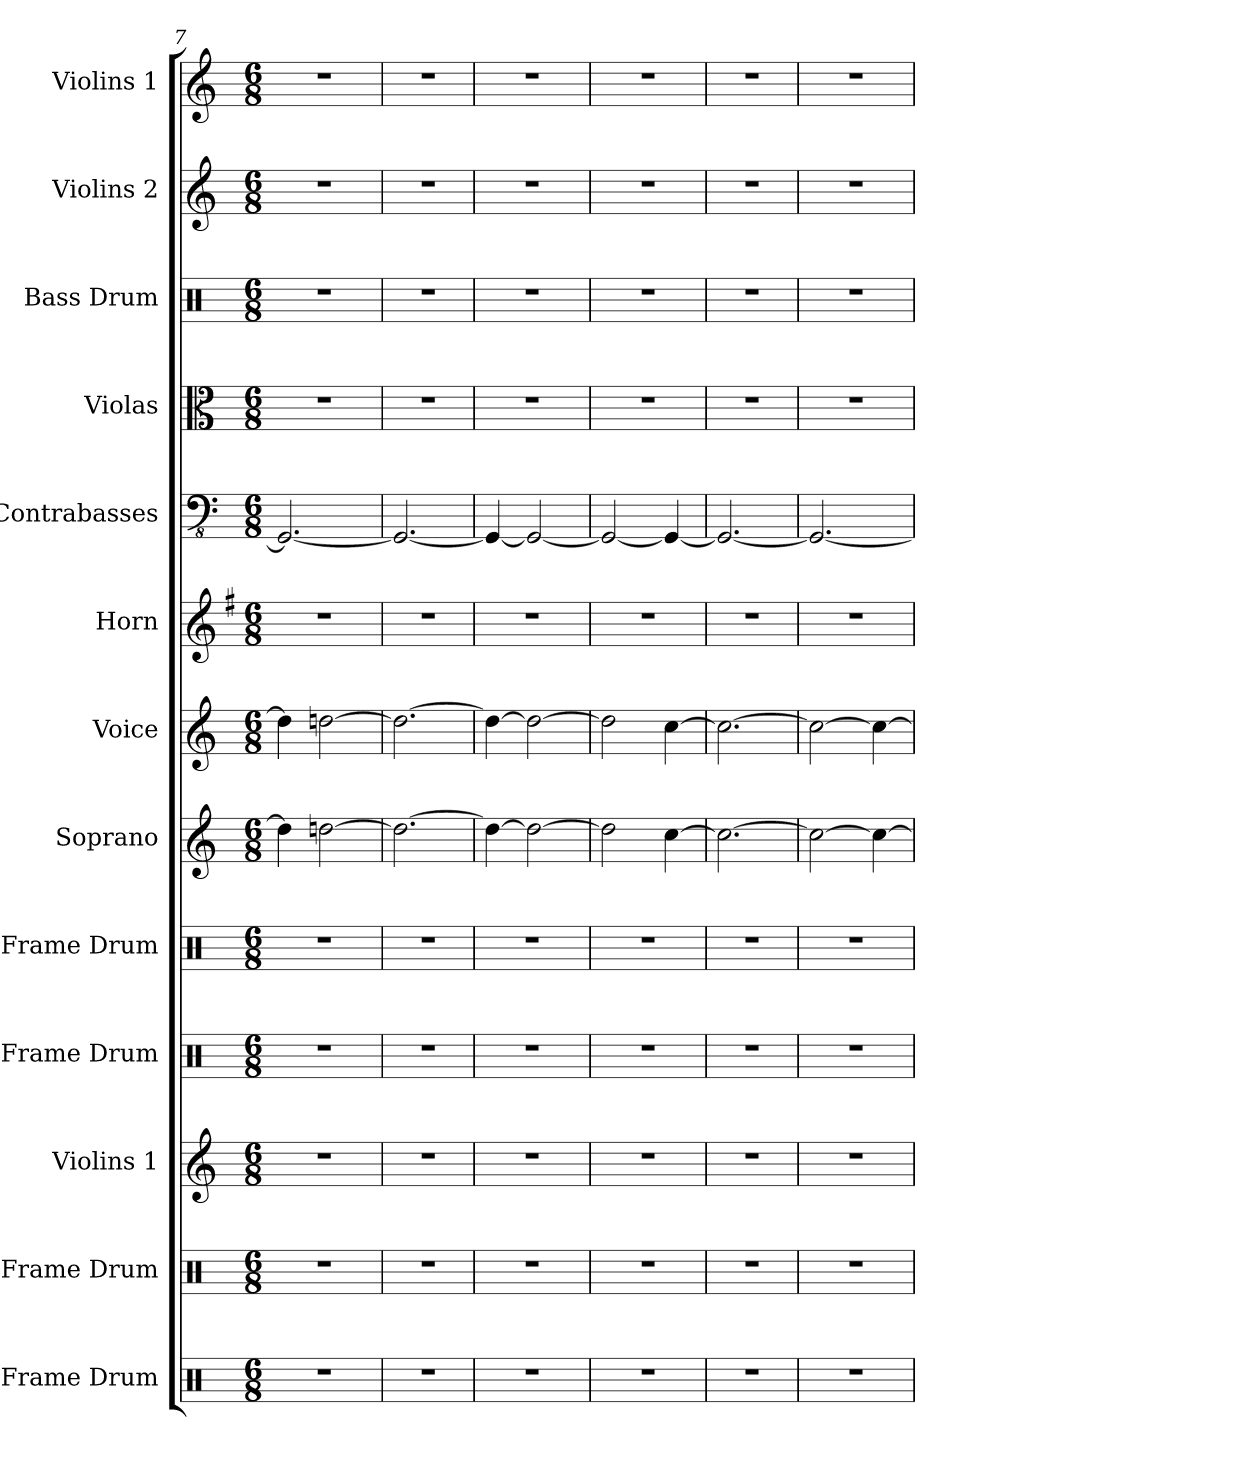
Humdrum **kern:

**kern	**kern	**kern	**kern	**kern	**kern	**kern	**kern	**kern	**kern	**kern	**kern	**kern
*part13	*part12	*part11	*part10	*part9	*part8	*part7	*part6	*part5	*part4	*part3	*part2	*part1
*staff13	*staff12	*staff11	*staff10	*staff9	*staff8	*staff7	*staff6	*staff5	*staff4	*staff3	*staff2	*staff1
*I"Frame Drum	*I"Frame Drum	*I"Violins 1	*I"Frame Drum	*I"Frame Drum	*I"Soprano	*I"Voice	*I"Horn	*I"Contrabasses	*I"Violas	*I"Bass Drum	*I"Violins 2	*I"Violins 1
*I'Fr. Dr.	*I'Fr. Dr.	*I'Vlns. 1	*I'Fr. Dr.	*I'Fr. Dr.	*I'S.	*I'Vo.	*I'Hn.	*I'Cbs.	*I'Vlas.	*I'B. Dr.	*I'Vlns. 2	*I'Vlns. 1
*clefX	*clefX	*clefG2	*clefX	*clefX	*clefG2	*clefG2	*clefG2	*clefFv4	*clefC3	*clefX	*clefG2	*clefG2
*	*	*	*	*	*	*	*ITrd4c7	*	*	*	*	*
*k[]	*k[]	*k[]	*k[]	*k[]	*k[]	*k[]	*k[]	*k[]	*k[]	*k[]	*k[]	*k[]
*C:	*C:	*C:	*C:	*C:	*C:	*C:	*C:	*C:	*C:	*C:	*C:	*C:
*M6/8	*M6/8	*M6/8	*M6/8	*M6/8	*M6/8	*M6/8	*M6/8	*M6/8	*M6/8	*M6/8	*M6/8	*M6/8
=7	=7	=7	=7	=7	=7	=7	=7	=7	=7	=7	=7	=7
2.r	2.r	2.r	2.r	2.r	4dd#\]	4dd#\]	2.r	2.GGG/_	2.r	2.r	2.r	2.r
.	.	.	.	.	[2ddn\	[2ddn\	.	.	.	.	.	.
=8	=8	=8	=8	=8	=8	=8	=8	=8	=8	=8	=8	=8
2.r	2.r	2.r	2.r	2.r	2.dd\_	2.dd\_	2.r	2.GGG/_	2.r	2.r	2.r	2.r
=9	=9	=9	=9	=9	=9	=9	=9	=9	=9	=9	=9	=9
2.r	2.r	2.r	2.r	2.r	4dd\_	4dd\_	2.r	4GGG/_	2.r	2.r	2.r	2.r
.	.	.	.	.	2dd\_	2dd\_	.	2GGG/_	.	.	.	.
=10	=10	=10	=10	=10	=10	=10	=10	=10	=10	=10	=10	=10
2.r	2.r	2.r	2.r	2.r	2dd\]	2dd\]	2.r	2GGG/_	2.r	2.r	2.r	2.r
.	.	.	.	.	[4cc\	[4cc\	.	4GGG/_	.	.	.	.
=11	=11	=11	=11	=11	=11	=11	=11	=11	=11	=11	=11	=11
2.r	2.r	2.r	2.r	2.r	2.cc\_	2.cc\_	2.r	2.GGG/_	2.r	2.r	2.r	2.r
=12	=12	=12	=12	=12	=12	=12	=12	=12	=12	=12	=12	=12
2.r	2.r	2.r	2.r	2.r	2cc\_	2cc\_	2.r	2.GGG/_	2.r	2.r	2.r	2.r
.	.	.	.	.	4cc\_	4cc\_	.	.	.	.	.	.
=	=	=	=	=	=	=	=	=	=	=	=	=
*-	*-	*-	*-	*-	*-	*-	*-	*-	*-	*-	*-	*-
